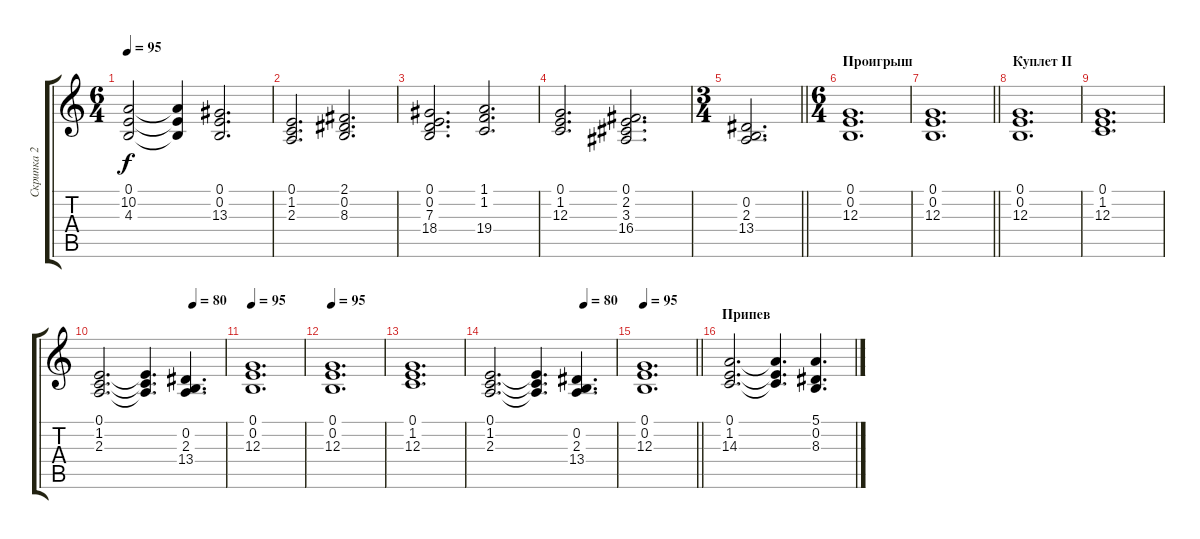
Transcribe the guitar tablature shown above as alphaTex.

\track ("Скрипка 2" "Скрипка 2") {instrument stringensemble1}
\staff {score tabs}
\tuning (E4 B3 G3 D3 A2 E2) {hide}
\ts (6 4)
\tempo 95
\clef g2
\ks c
(0.1 10.2 4.3).2{dy f} (0.1{t} 10.2{t} 4.3{t}).4 (0.1 0.2 13.3).2{d} |
(0.1 1.2 2.3).2{d} (2.1 0.2 8.3).2{d} |
(0.1 0.2 7.3 18.4).2{d} (1.1 1.2 19.4).2{d} |
(0.1 1.2 12.3).2{d} (0.1 2.2 3.3 16.4).2{d} |
\ts (3 4)
\barLineRight lightlight
(0.2 2.3 13.4).2{d} |
\ts (6 4)
\section ("" "Проигрыш")
(0.1 0.2 12.3).1{d} |
\barLineRight lightlight
(0.1 0.2 12.3).1{d} |
\section ("" "Куплет II")
(0.1 0.2 12.3).1{d} |
(0.1 1.2 12.3).1{d} |
\tempo (80 0.75)
(0.1 1.2 2.3).2{d} (0.1{t} 1.2{t} 2.3{t}).4{d} (0.2 2.3 13.4).4{d} |
\tempo 95
(0.1 0.2 12.3).1{d} |
\tempo 95
(0.1 0.2 12.3).1{d} |
(0.1 1.2 12.3).1{d} |
\tempo (80 0.75)
(0.1 1.2 2.3).2{d} (0.1{t} 1.2{t} 2.3{t}).4{d} (0.2 2.3 13.4).4{d} |
\tempo 95
\barLineRight lightlight
(0.1 0.2 12.3).1{d} |
\section ("" "Припев")
(0.1 1.2 14.3).2{d} (0.1{t} 1.2{t} 14.3{t}).4{d} (5.1 0.2 8.3).4{d}
